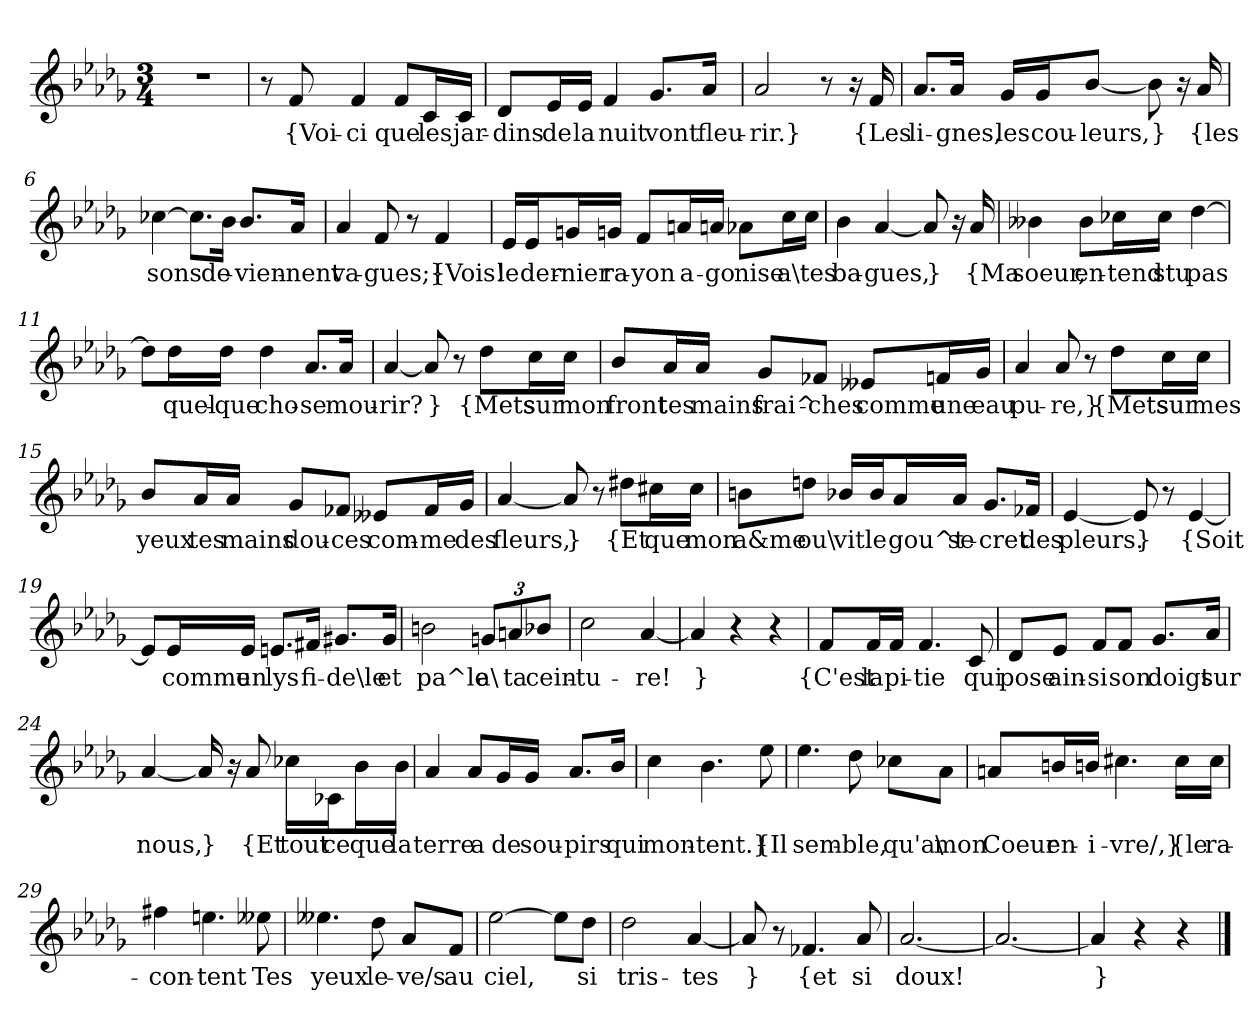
**kern	**text
*part1	*part1
*staff1	*staff1
*clefG2	*
*k[b-e-a-d-g-]	*
*M3/4	*
=1	=1
2.r	.
=2	=2
8r	.
8f	{Voi-
4f	-ci
8f/L	que
16c/L	les
16c/JJ	jar-
=3	=3
8d-/L	dins
16e-/L	de
16e-/JJ	la
4f	nuit
8.g-/L	vont
16a-/Jk	fleu-
=4	=4
2a-	-rir.}
8r	.
16r	.
16f	{Les
=5	=5
8.a-/L	li-
16a-/Jk	-gnes,
16g-/LL	les
16g-/J	cou-
[8b-/J	-leurs,
8b-]	}
16r	.
16a-	{les
=6	=6
[4cc-X	sons
8.cc-\L]	.
16b-\Jk	de-
8.b-/L	-vien-
16a-/Jk	-nent
=7	=7
4a-	va-
8f	-gues;}
8r	.
4f	{Vois!
=8	=8
16e-/LL	le
16e-/J	der-
16gn/L	-nier
16gn/JJ	ra-
8f/L	-yon
16an/L	a-
16an/JJ	-go
8a-X\L	-nise
16cc\L	a\
16cc\JJ	tes
=9	=9
4b-	ba-
[4a-	-gues,
8a-]	}
16r	.
16a-	{Ma
=10	=10
4b--X	soeur,
8b--\L	en-
16cc-X\L	-tend
16cc-\JJ	stu
[4dd-	pas
=11	=11
8dd-\L]	.
16dd-\L	quel-
16dd-\JJ	-que
4dd-	cho-
8.a-/L	-se
16a-/Jk	mou-
=12	=12
[4a-	-rir?
8a-]	}
8r	.
8dd-\L	{Mets
16cc\L	sur
16cc\JJ	mon
=13	=13
8b-/L	front
16a-/L	tes
16a-/JJ	mains
8g-/L	frai^-
8f-X/J	-ches
8e--X/L	comme
16fn/L	une
16g-/JJ	eau
=14	=14
4a-	pu-
8a-	-re,}
8r	.
8dd-\L	{Mets
16cc\L	sur
16cc\JJ	mes
=15	=15
8b-/L	yeux
16a-/L	tes
16a-/JJ	mains
8g-/L	dou-
8f-X/J	-ces
8e--X/L	com-
16f-/L	-me
16g-/JJ	des
=16	=16
[4a-	fleurs,
8a-]	}
8r	.
8dd#X\L	{Et
16cc#X\L	que
16cc#\JJ	mon
=17	=17
8bn\L	a&me
8ddn\J	ou\
16b-X/LL	vit
16b-/J	le
16a-/L	gou^t
16a-/JJ	se-
8.g-/L	-cret
16f-X/Jk	des
=18	=18
[4e-	pleurs.
8e-]	}
8r	.
[4e-	{Soit
=19	=19
8e-/L]	.
16e-/L	comme
16e-/JJ	un
8.en/L	lys
16f#X/Jk	fi-
8.g#X/L	-de\le
16g#/Jk	et
=20	=20
2bn	pa^le
12gn/L	a\
12an/	ta
12b-X/J	cein-
=21	=21
2cc	-tu-
[4a-	-re!
=22	=22
4a-]	}
4r	.
4r	.
=23	=23
8f/L	{C'est
16f/L	la
16f/JJ	pi-
4.f	-tie
8c	qui
=24	=24
8d-/L	pose
8e-/J	ain-
8f/L	-si
8f/J	son
8.g-/L	doigt
16a-/Jk	sur
=24	=24
[4a-	nous,
16a-]	}
16r	.
8a-	{Et
16cc-X\LL	tout
16c-X\J	ce
16b-\L	que
16b-\JJ	la
=25	=25
4a-	terre
8a-/L	a
16g-/L	de
16g-/JJ	sou-
8.a-/L	-pirs
16b-/Jk	qui
=26	=26
4cc	mon-
4.b-	-tent.}
8ee-	{Il
=27	=27
4.ee-	sem-
8dd-	-ble,
8cc-X\L	qu'a\
8a-\J	mon
=28	=28
8an/L	Coeur
16bn/L	en-
16bn/JJ	-i-
4.cc#X	-vre/,}
16cc#\LL	{le
16cc#\JJ	ra-
=29	=29
4ff#X	-con-
4.een	-tent
8ee--X	Tes
=30	=30
4.ee--X	yeux
8dd-	le-
8a-/L	-ve/s
8f/J	au
=31	=31
[2ee-	ciel,
8ee-\L]	.
8dd-\J	si
=32	=32
2dd-	tris-
[4a-	-tes
=33	=33
8a-]	}
8r	.
4.f-X	{et
8a-	si
=34	=34
[2.a-	doux!
=35	=35
2.a-_	.
=36	=36
4a-]	}
4r	.
4r	.
==	==
*-	*-
